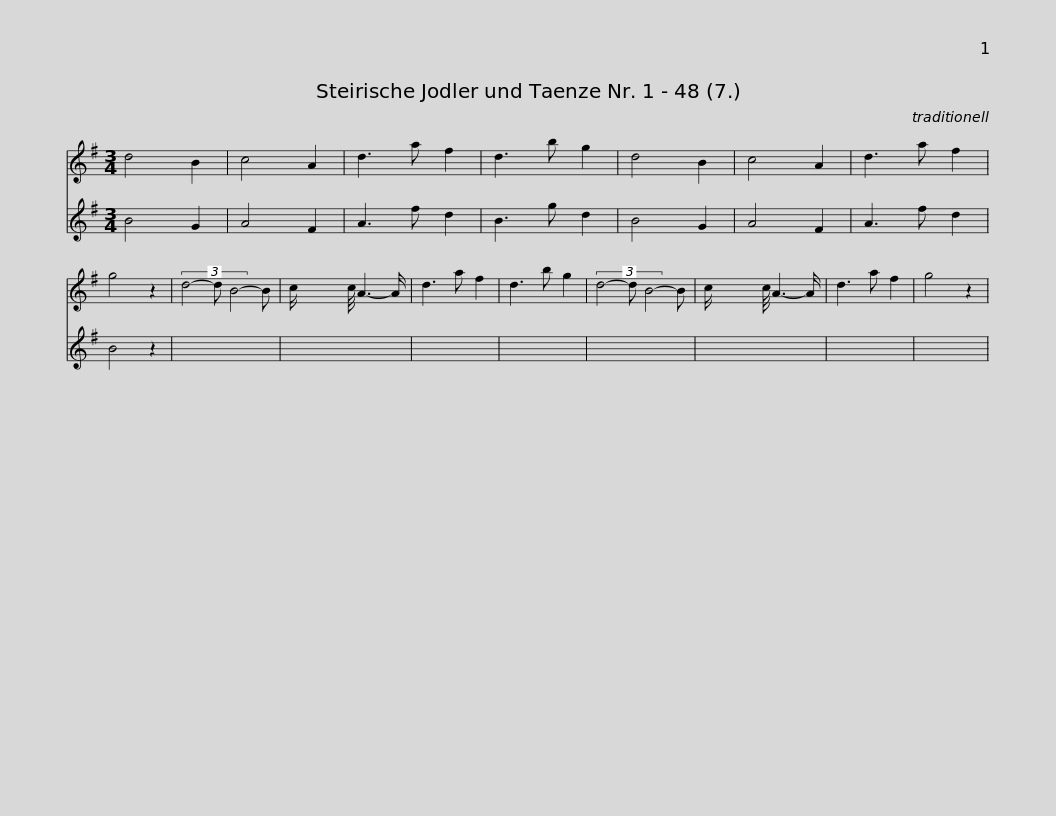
X:1
%%score 1 2
L:1/8
M:3/4
I:linebreak $
K:G
V:1 treble
V:2 treble
V:1
 d4 B2 | c4 A2 | d3 a f2 | d3 b g2 | d4 B2 | %5
 c4 A2 | d3 a f2 | g4 z2 | (3d4- d B4- B | c/- x4 c/4 A3- A/ | %10
 d3 a f2 | d3 b g2 |$ (3d4- d B4- B | c/- x4 c/4 A3- A/ | d3 a f2 | %15
 g4 z2 | %16
V:2
 B4 G2 | A4 F2 | A3 f d2 | B3 g d2 | B4 G2 | %5
 A4 F2 | A3 f d2 | B4 z2 | x7 | x33/4 | %10
 x6 | x6 |$ x7 | x33/4 | x6 | %15
 x6 | %16
